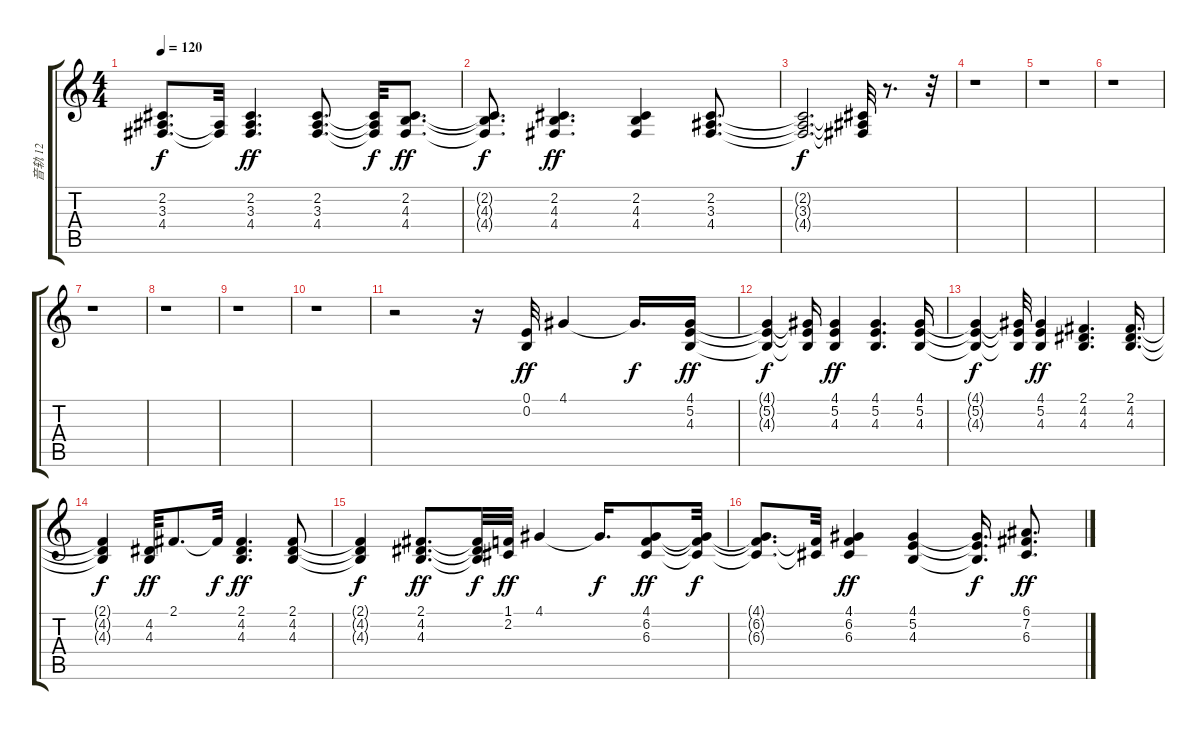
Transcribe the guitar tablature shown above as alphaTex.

\track ("音轨 12" "音轨 12") {instrument fx5brightness}
\staff {score tabs}
\tuning (E4 B3 G3 D3 A2 E2) {hide}
\ts (4 4)
\tempo 120
\clef g2
\ks c
(2.2{t} 3.3{t} 4.4{t}).8{d dy f} (3.3{t} 4.4{t}).32 (2.2 3.3 4.4).4{d dy ff} (2.2 3.3 4.4).8{d} (2.2{t} 3.3{t} 4.4{t}).32{dy f} (2.2 4.3 4.4).8{d dy ff} |
(2.2{t} 4.3{t} 4.4{t}).8{d dy f} (2.2 4.3 4.4).4{d dy ff} (2.2 4.3 4.4).4 (2.2 3.3 4.4).8{d} |
(2.2{t} 3.3{t} 4.4{t}).2{d dy f} (2.2{t} 3.3{t} 4.4{t}).32 r.8{d} r.32 |
r.1 |
r.1 |
r.1 |
r.1 |
r.1 |
r.1 |
r.1 |
r.2 r.16 (0.1 0.2).32{dy ff} 4.1.4 4.1{t}.16{d dy f} (4.1 5.2 4.3).16{dy ff} |
(4.1{t} 5.2{t} 4.3{t}).4{dy f} (4.1{t} 5.2{t} 4.3{t}).16 (4.1 5.2 4.3).4{dy ff} (4.1 5.2 4.3).4{d} (4.1 5.2 4.3).16 |
(4.1{t} 5.2{t} 4.3{t}).4{dy f} (4.1{t} 5.2{t} 4.3{t}).32 (4.1 5.2 4.3).4{dy ff} (2.1 4.2 4.3).4{d} (2.1 4.2 4.3).16{d} |
(2.1{t} 4.2{t} 4.3{t}).4{dy f} (4.2 4.3).32{dy ff} 2.1.8{d} 2.1{t}.32{dy f} (2.1 4.2 4.3).4{d dy ff} (2.1 4.2 4.3).8 |
(2.1{t} 4.2{t} 4.3{t}).4{dy f} (2.1 4.2 4.3).8{d dy ff} (2.1{t} 4.2{t} 4.3{t}).32{dy f} (1.1 2.2).32{dy ff} 4.1.4 4.1{t}.16{d dy f} (4.1 6.2 6.3).8{dy ff} (4.1{t} 6.2{t} 6.3{t}).32{dy f} |
(4.1{t} 6.2{t} 6.3{t}).8{d} (6.2{t} 6.3{t}).32 (4.1 6.2 6.3).4{dy ff} (4.1 5.2 4.3).4 (4.1{t} 5.2{t} 4.3{t}).16{d dy f} (6.1 7.2 6.3).8{d dy ff}
